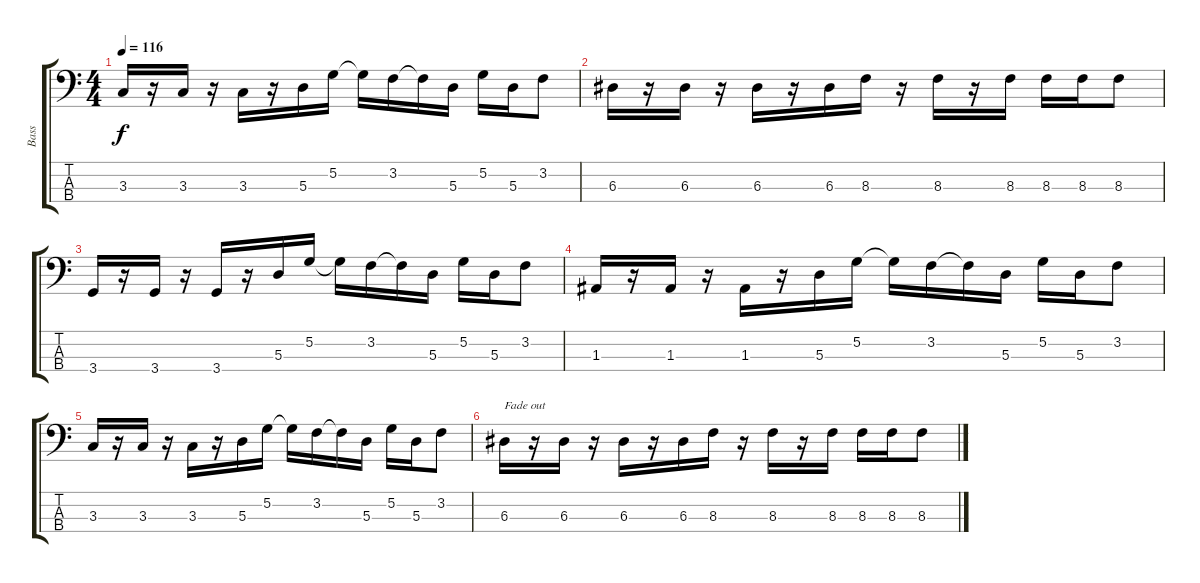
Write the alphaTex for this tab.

\track ("Bass" "Bass") {instrument electricbassfinger}
\staff {score tabs}
\tuning (G2 D2 A1 E1) {hide}
\ts (4 4)
\tempo 116
\clef f4
\ks c
3.3.16{dy f} r.16 3.3.16 r.16 3.3.16 r.16 5.3.16 5.2.16 5.2{t}.16 3.2.16 3.2{t}.16 5.3.16 5.2.16 5.3.16 3.2.8 |
6.3.16 r.16 6.3.16 r.16 6.3.16 r.16 6.3.16 8.3.16 r.16 8.3.16 r.16 8.3.16 8.3.16 8.3.16 8.3.8 |
3.4.16 r.16 3.4.16 r.16 3.4.16 r.16 5.3.16 5.2.16 5.2{t}.16 3.2.16 3.2{t}.16 5.3.16 5.2.16 5.3.16 3.2.8 |
1.3.16 r.16 1.3.16 r.16 1.3.16 r.16 5.3.16 5.2.16 5.2{t}.16 3.2.16 3.2{t}.16 5.3.16 5.2.16 5.3.16 3.2.8 |
3.3.16 r.16 3.3.16 r.16 3.3.16 r.16 5.3.16 5.2.16 5.2{t}.16 3.2.16 3.2{t}.16 5.3.16 5.2.16 5.3.16 3.2.8 |
6.3.16{txt "Fade out"} r.16 6.3.16 r.16 6.3.16 r.16 6.3.16 8.3.16 r.16 8.3.16 r.16 8.3.16 8.3.16 8.3.16 8.3.8
